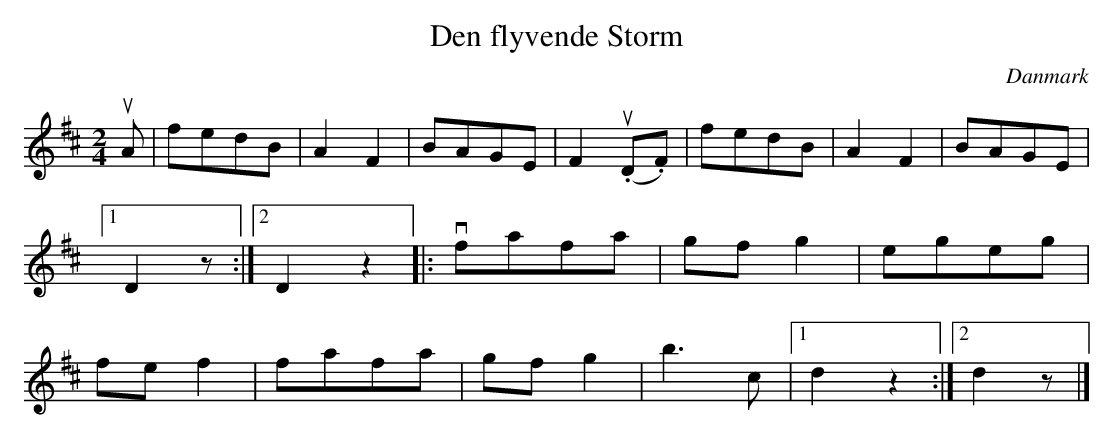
X:1
T: Den flyvende Storm
O:Danmark
M: 2/4
L: 1/8
K: D
!upbow!A|fedB|A2 F2|BAGE|F2 (!upbow!.D.F)|fedB|A2 F2|BAGE|1 D2 z:|2 D2 z2\
|:!downbow!fafa|gf g2|egeg|fe f2|fafa|gf g2|b3 c|1 d2 z2:|2 d2 z|]
